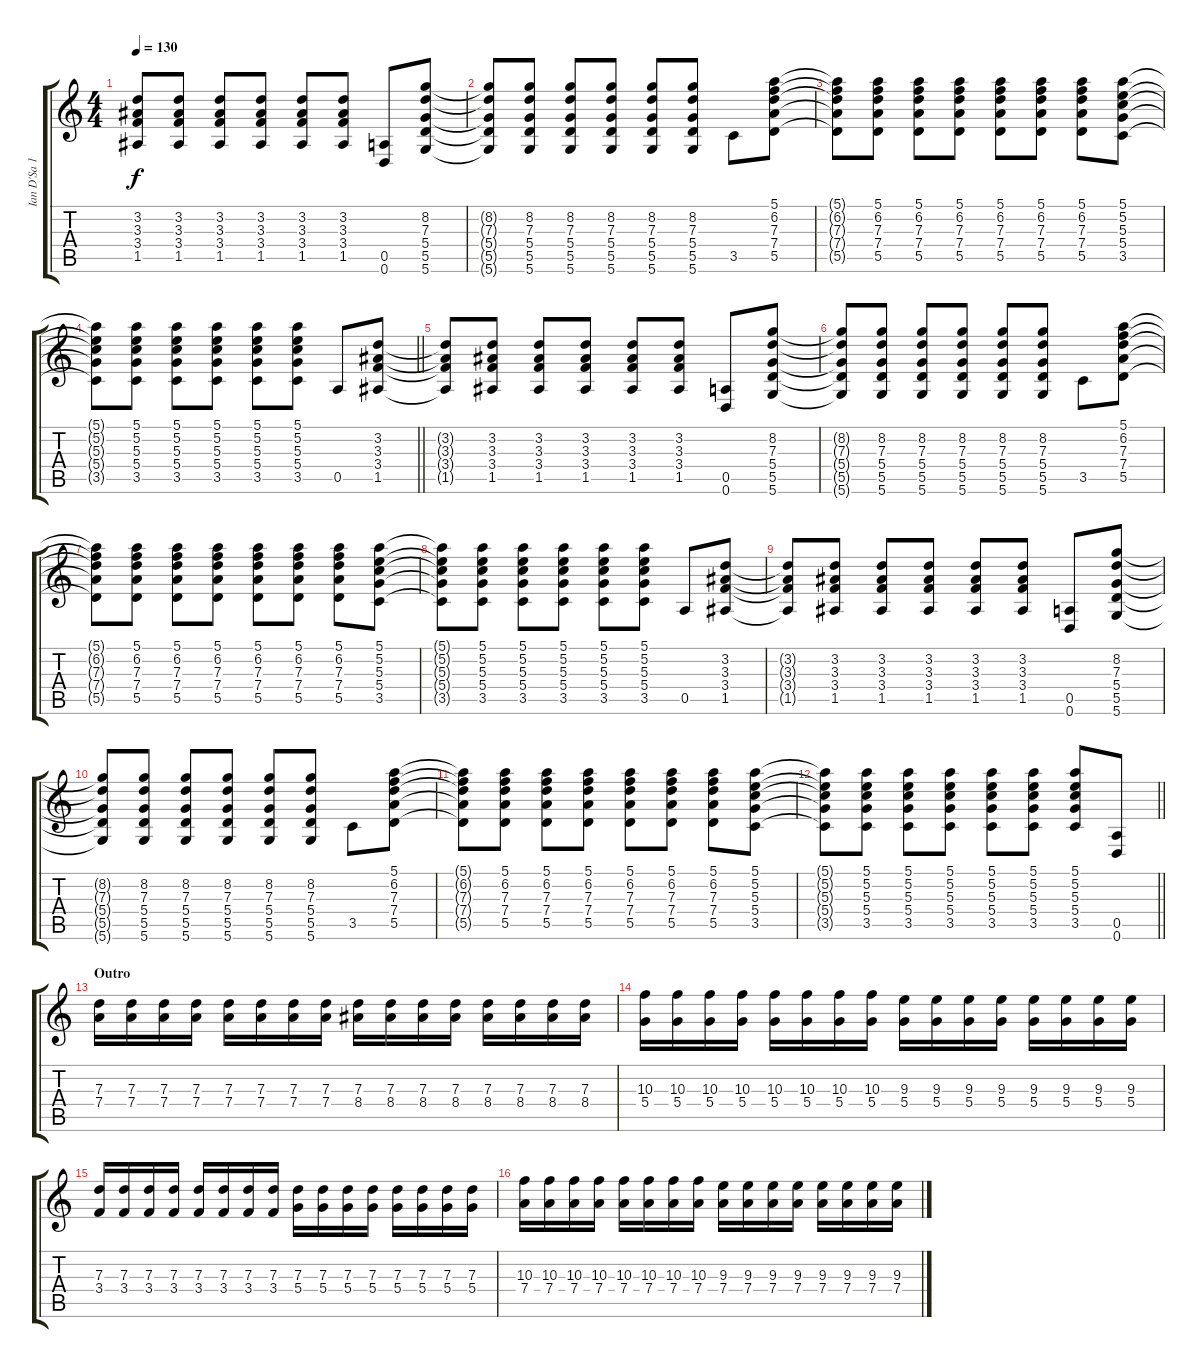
\track ("Ian D'Sa 1" "Ian D'Sa 1") {instrument overdrivenguitar}
\staff {score tabs}
\tuning (E4 B3 G3 D3 A2 D2) {hide}
\ts (4 4)
\tempo 130
\clef g2
\ks c
(3.2{t} 3.3{t} 3.4{t} 1.5{t}).8{dy f} (3.2 3.3 3.4 1.5).8 (3.2 3.3 3.4 1.5).8 (3.2 3.3 3.4 1.5).8 (3.2 3.3 3.4 1.5).8 (3.2 3.3 3.4 1.5).8 (0.5 0.6).8 (8.2 7.3 5.4 5.5 5.6).8 |
(8.2{t} 7.3{t} 5.4{t} 5.5{t} 5.6{t}).8 (8.2 7.3 5.4 5.5 5.6).8 (8.2 7.3 5.4 5.5 5.6).8 (8.2 7.3 5.4 5.5 5.6).8 (8.2 7.3 5.4 5.5 5.6).8 (8.2 7.3 5.4 5.5 5.6).8 3.5.8 (5.1 6.2 7.3 7.4 5.5).8 |
(5.1{t} 6.2{t} 7.3{t} 7.4{t} 5.5{t}).8 (5.1 6.2 7.3 7.4 5.5).8 (5.1 6.2 7.3 7.4 5.5).8 (5.1 6.2 7.3 7.4 5.5).8 (5.1 6.2 7.3 7.4 5.5).8 (5.1 6.2 7.3 7.4 5.5).8 (5.1 6.2 7.3 7.4 5.5).8 (5.1 5.2 5.3 5.4 3.5).8 |
\barLineRight lightlight
(5.1{t} 5.2{t} 5.3{t} 5.4{t} 3.5{t}).8 (5.1 5.2 5.3 5.4 3.5).8 (5.1 5.2 5.3 5.4 3.5).8 (5.1 5.2 5.3 5.4 3.5).8 (5.1 5.2 5.3 5.4 3.5).8 (5.1 5.2 5.3 5.4 3.5).8 0.5.8 (3.2 3.3 3.4 1.5).8 |
(3.2{t} 3.3{t} 3.4{t} 1.5{t}).8 (3.2 3.3 3.4 1.5).8 (3.2 3.3 3.4 1.5).8 (3.2 3.3 3.4 1.5).8 (3.2 3.3 3.4 1.5).8 (3.2 3.3 3.4 1.5).8 (0.5 0.6).8 (8.2 7.3 5.4 5.5 5.6).8 |
(8.2{t} 7.3{t} 5.4{t} 5.5{t} 5.6{t}).8 (8.2 7.3 5.4 5.5 5.6).8 (8.2 7.3 5.4 5.5 5.6).8 (8.2 7.3 5.4 5.5 5.6).8 (8.2 7.3 5.4 5.5 5.6).8 (8.2 7.3 5.4 5.5 5.6).8 3.5.8 (5.1 6.2 7.3 7.4 5.5).8 |
(5.1{t} 6.2{t} 7.3{t} 7.4{t} 5.5{t}).8 (5.1 6.2 7.3 7.4 5.5).8 (5.1 6.2 7.3 7.4 5.5).8 (5.1 6.2 7.3 7.4 5.5).8 (5.1 6.2 7.3 7.4 5.5).8 (5.1 6.2 7.3 7.4 5.5).8 (5.1 6.2 7.3 7.4 5.5).8 (5.1 5.2 5.3 5.4 3.5).8 |
(5.1{t} 5.2{t} 5.3{t} 5.4{t} 3.5{t}).8 (5.1 5.2 5.3 5.4 3.5).8 (5.1 5.2 5.3 5.4 3.5).8 (5.1 5.2 5.3 5.4 3.5).8 (5.1 5.2 5.3 5.4 3.5).8 (5.1 5.2 5.3 5.4 3.5).8 0.5.8 (3.2 3.3 3.4 1.5).8 |
(3.2{t} 3.3{t} 3.4{t} 1.5{t}).8 (3.2 3.3 3.4 1.5).8 (3.2 3.3 3.4 1.5).8 (3.2 3.3 3.4 1.5).8 (3.2 3.3 3.4 1.5).8 (3.2 3.3 3.4 1.5).8 (0.5 0.6).8 (8.2 7.3 5.4 5.5 5.6).8 |
(8.2{t} 7.3{t} 5.4{t} 5.5{t} 5.6{t}).8 (8.2 7.3 5.4 5.5 5.6).8 (8.2 7.3 5.4 5.5 5.6).8 (8.2 7.3 5.4 5.5 5.6).8 (8.2 7.3 5.4 5.5 5.6).8 (8.2 7.3 5.4 5.5 5.6).8 3.5.8 (5.1 6.2 7.3 7.4 5.5).8 |
(5.1{t} 6.2{t} 7.3{t} 7.4{t} 5.5{t}).8 (5.1 6.2 7.3 7.4 5.5).8 (5.1 6.2 7.3 7.4 5.5).8 (5.1 6.2 7.3 7.4 5.5).8 (5.1 6.2 7.3 7.4 5.5).8 (5.1 6.2 7.3 7.4 5.5).8 (5.1 6.2 7.3 7.4 5.5).8 (5.1 5.2 5.3 5.4 3.5).8 |
\barLineRight lightlight
(5.1{t} 5.2{t} 5.3{t} 5.4{t} 3.5{t}).8 (5.1 5.2 5.3 5.4 3.5).8 (5.1 5.2 5.3 5.4 3.5).8 (5.1 5.2 5.3 5.4 3.5).8 (5.1 5.2 5.3 5.4 3.5).8 (5.1 5.2 5.3 5.4 3.5).8 (5.1 5.2 5.3 5.4 3.5).8 (0.5 0.6).8 |
\section ("" "Outro")
(7.3 7.4).16 (7.3 7.4).16 (7.3 7.4).16 (7.3 7.4).16 (7.3 7.4).16 (7.3 7.4).16 (7.3 7.4).16 (7.3 7.4).16 (7.3 8.4).16 (7.3 8.4).16 (7.3 8.4).16 (7.3 8.4).16 (7.3 8.4).16 (7.3 8.4).16 (7.3 8.4).16 (7.3 8.4).16 |
(10.3 5.4).16 (10.3 5.4).16 (10.3 5.4).16 (10.3 5.4).16 (10.3 5.4).16 (10.3 5.4).16 (10.3 5.4).16 (10.3 5.4).16 (9.3 5.4).16 (9.3 5.4).16 (9.3 5.4).16 (9.3 5.4).16 (9.3 5.4).16 (9.3 5.4).16 (9.3 5.4).16 (9.3 5.4).16 |
(7.3 3.4).16 (7.3 3.4).16 (7.3 3.4).16 (7.3 3.4).16 (7.3 3.4).16 (7.3 3.4).16 (7.3 3.4).16 (7.3 3.4).16 (7.3 5.4).16 (7.3 5.4).16 (7.3 5.4).16 (7.3 5.4).16 (7.3 5.4).16 (7.3 5.4).16 (7.3 5.4).16 (7.3 5.4).16 |
(10.3 7.4).16 (10.3 7.4).16 (10.3 7.4).16 (10.3 7.4).16 (10.3 7.4).16 (10.3 7.4).16 (10.3 7.4).16 (10.3 7.4).16 (9.3 7.4).16 (9.3 7.4).16 (9.3 7.4).16 (9.3 7.4).16 (9.3 7.4).16 (9.3 7.4).16 (9.3 7.4).16 (9.3 7.4).16
